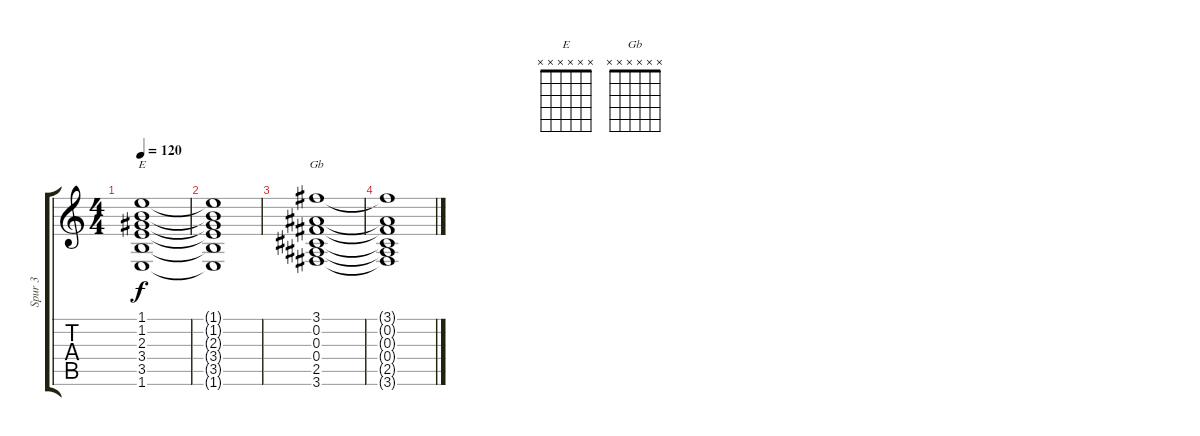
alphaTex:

\track ("Spur 3" "Spur 3") {instrument electricguitarclean}
\staff {score tabs}
\tuning (Eb4 Bb3 Gb3 Db3 Ab2 Eb2) {hide}
\chord ("E" x x x x x x) {firstfret 0}
\chord ("Gb" x x x x x x) {firstfret 0}
\ts (4 4)
\tempo 120
\clef g2
\ks c
(1.1 1.2 2.3 3.4 3.5 1.6).1{ch "E" dy f} |
(1.1{t} 1.2{t} 2.3{t} 3.4{t} 3.5{t} 1.6{t}).1 |
(3.1 0.2 0.3 0.4 2.5 3.6).1{ch "Gb"} |
(3.1{t} 0.2{t} 0.3{t} 0.4{t} 2.5{t} 3.6{t}).1
